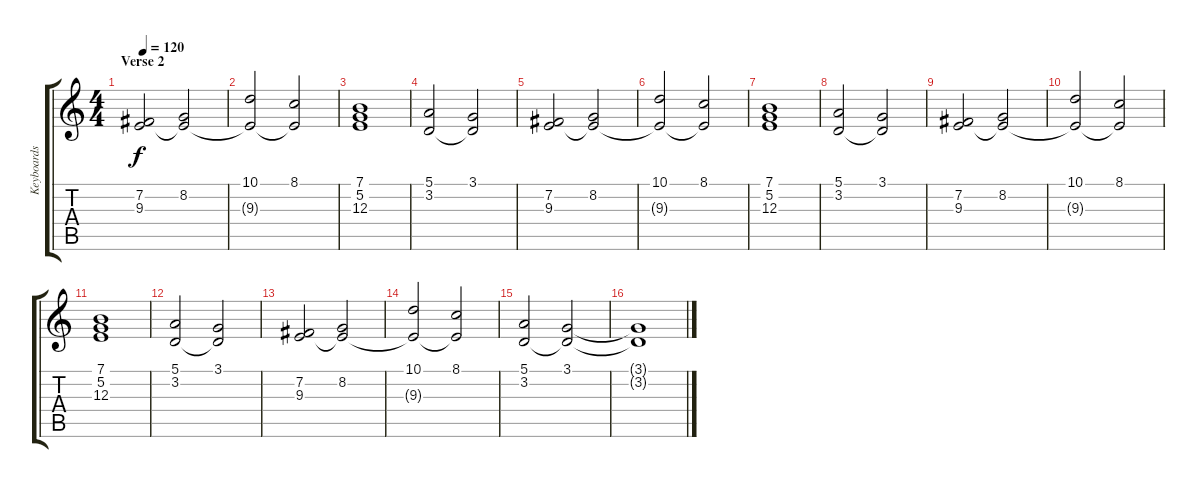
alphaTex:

\track ("Keyboards" "Keyboards") {instrument synthstrings1}
\staff {score tabs}
\tuning (E4 B3 G3 D3 A2 E2) {hide}
\ts (4 4)
\section ("" "Verse 2")
\tempo 120
\clef g2
\ks c
(7.2 9.3).2{dy f volume 8 instrument synthstrings1} (8.2 9.3{t}).2 |
(10.1 9.3{t}).2 (8.1 9.3{t}).2 |
(7.1 5.2 12.3).1 |
(5.1 3.2).2 (3.1 3.2{t}).2 |
(7.2 9.3).2 (8.2 9.3{t}).2 |
(10.1 9.3{t}).2 (8.1 9.3{t}).2 |
(7.1 5.2 12.3).1 |
(5.1 3.2).2 (3.1 3.2{t}).2 |
(7.2 9.3).2 (8.2 9.3{t}).2 |
(10.1 9.3{t}).2 (8.1 9.3{t}).2 |
(7.1 5.2 12.3).1 |
(5.1 3.2).2 (3.1 3.2{t}).2 |
(7.2 9.3).2 (8.2 9.3{t}).2 |
(10.1 9.3{t}).2 (8.1 9.3{t}).2 |
(5.1 3.2).2 (3.1 3.2{t}).2 |
(3.1{t} 3.2{t}).1
